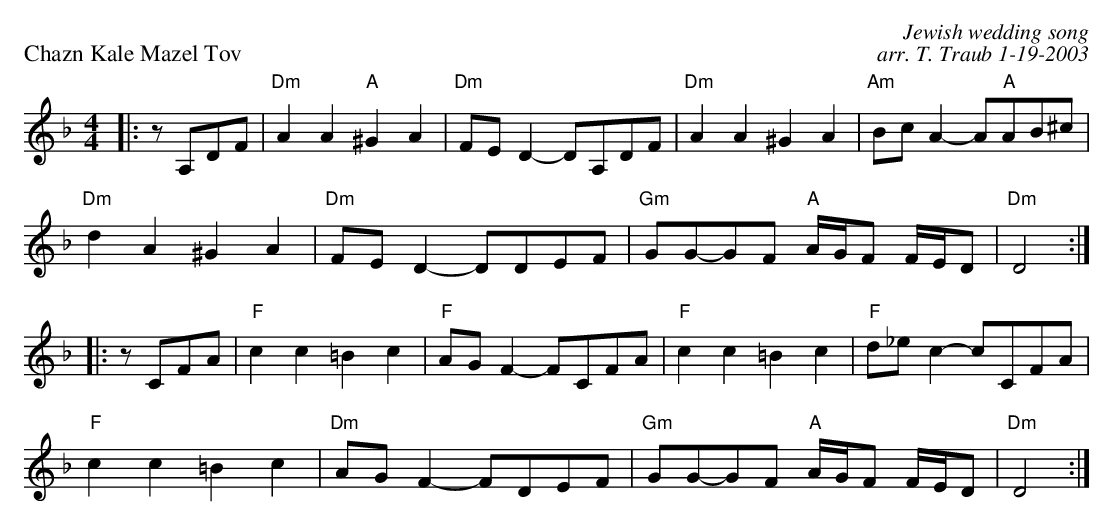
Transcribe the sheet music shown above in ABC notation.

X:1
P: Chazn Kale Mazel Tov
C: Jewish wedding song
C: arr. T. Traub 1-19-2003
M: 4/4
K: Dm
L: 1/8
|:z A,DF|"Dm"A2 A2 "A"^G2 A2|"Dm"FE D2-DA,DF|"Dm"A2 A2 ^G2 A2|"Am"Bc A2-A"A"AB^c|
"Dm"d2 A2 ^G2 A2|"Dm"FE D2-DDEF|"Gm"GG-GF "A"A/G/F F/E/D| "Dm"D4 :|
|:z CFA|"F"c2 c2 =B2 c2|"F"AGF2-FCFA|"F"c2 c2 =B2 c2|"F"d_ec2-cCFA|
"F"c2 c2 =B2 c2|"Dm"AGF2-FDEF|"Gm"GG-GF "A"A/G/F F/E/D| "Dm"D4 :|
